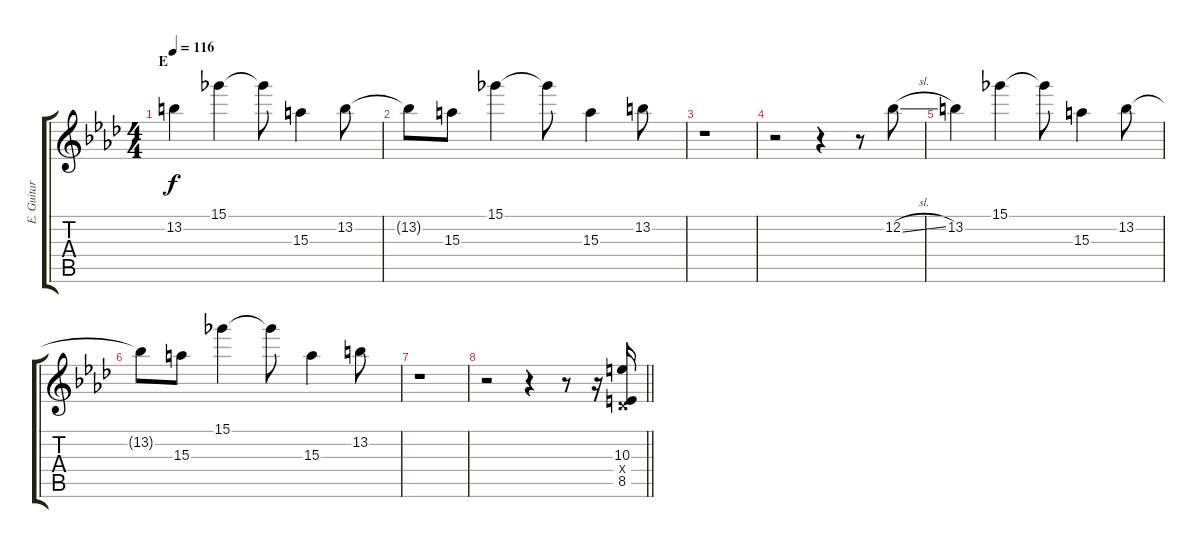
\track ("E. Guitar II" "E. Guitar ") {instrument distortionguitar}
\staff {score tabs}
\tuning (Eb4 Bb3 Gb3 Db3 Ab2 Eb2) {hide}
\ts (4 4)
\section ("" "E")
\tempo 116
\clef g2
\ks ab
13.2.4{dy f} 15.1.4 15.1{t}.8 15.3.4 13.2.8 |
13.2{t}.8 15.3.8 15.1.4 15.1{t}.8 15.3.4 13.2.8 |
r.1 |
r.2 r.4 r.8 12.2{sl}.8 |
13.2.4 15.1.4 15.1{t}.8 15.3.4 13.2.8 |
13.2{t}.8 15.3.8 15.1.4 15.1{t}.8 15.3.4 13.2.8 |
r.1 |
\barLineRight lightlight
r.2 r.4 r.8 r.16 (10.3{sl} 0.4{x} 8.5{sl}).16
